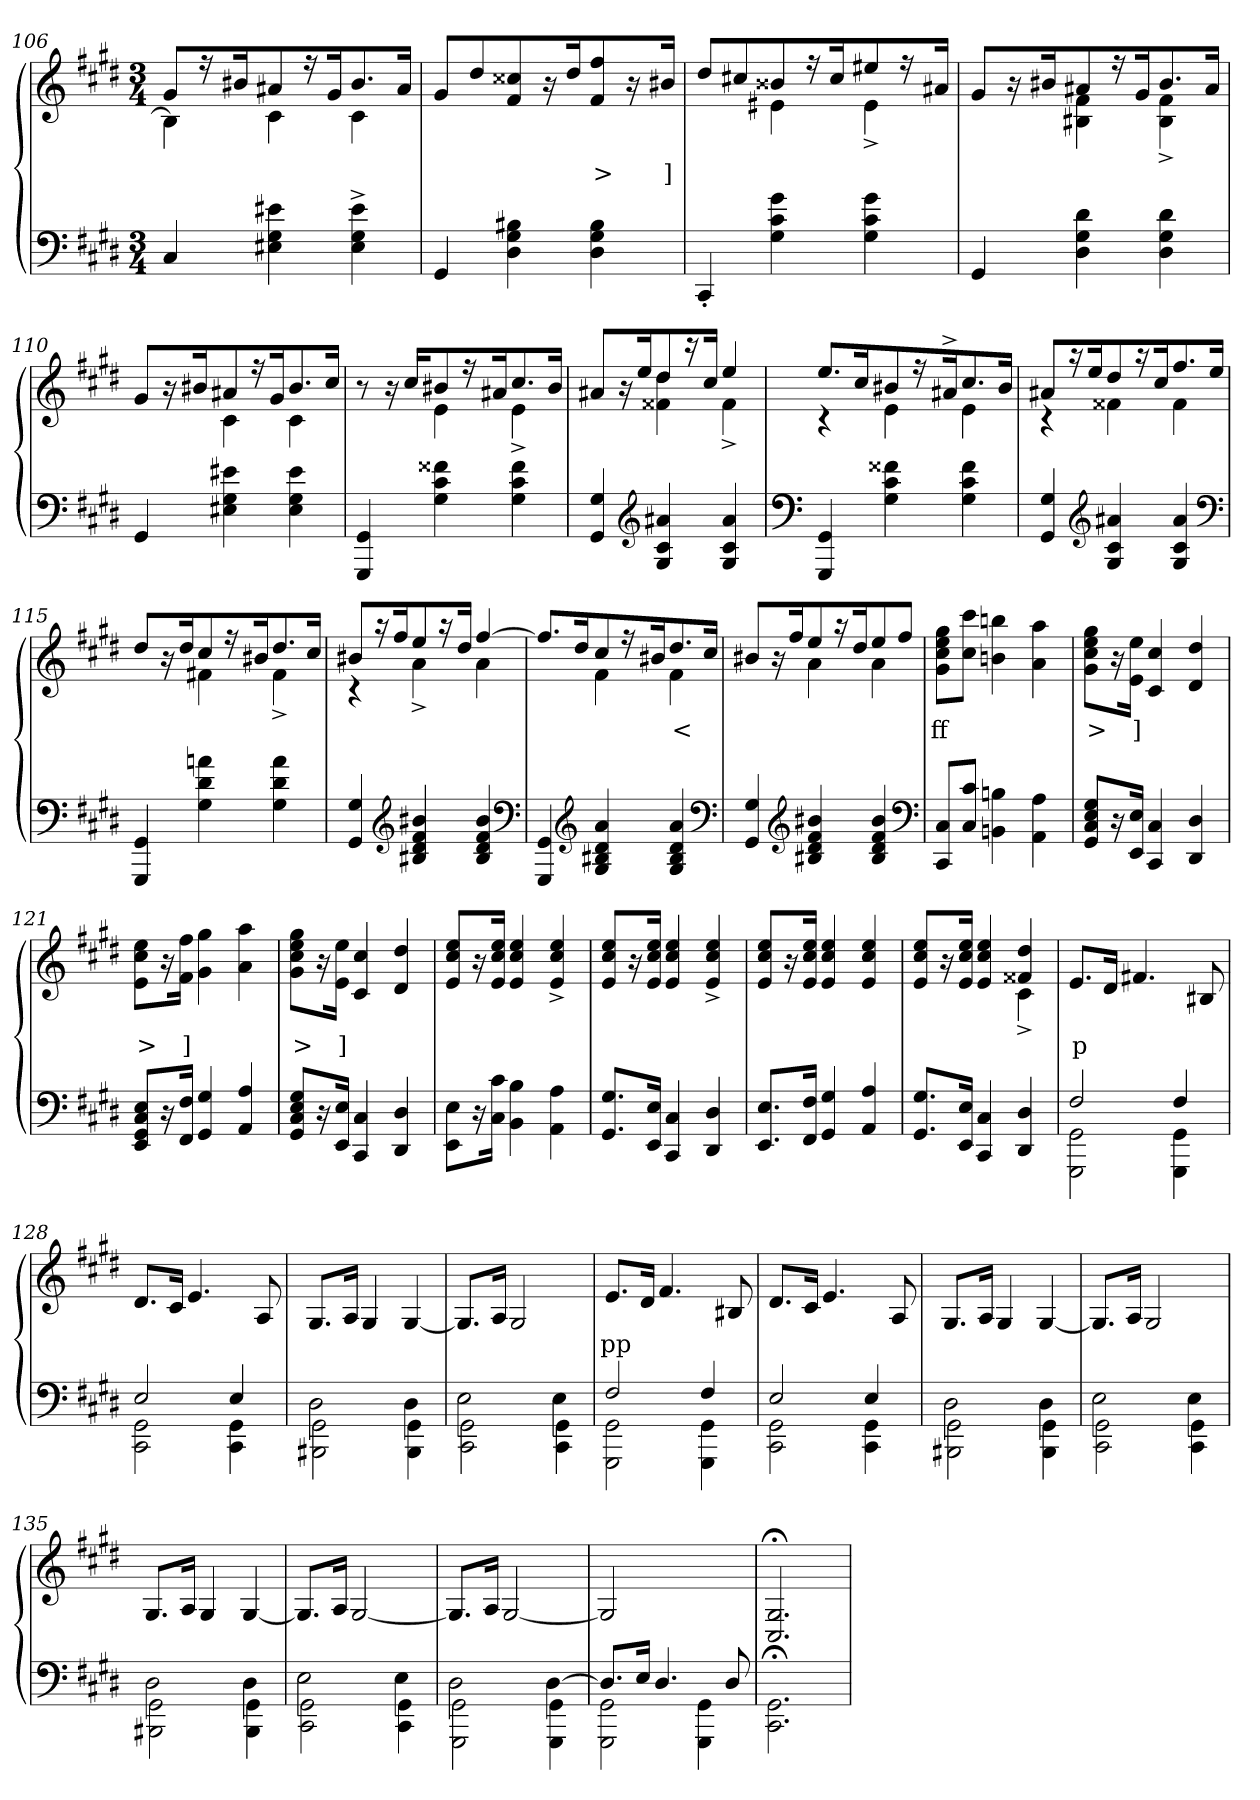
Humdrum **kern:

**kern	**kern	**text
*part2	*part1	*part1
*staff2	*staff1	*staff1
*clefF4	*clefG2	*
*k[f#c#g#d#]	*k[f#c#g#d#]	*
*c#:	*c#:	*
*M3/4	*M3/4	*
=106	=106	=106
*	*^	*
4C#	8g#L	4B#]	.
.	16r	.	.
.	16b#X	.	.
4e#X 4G# 4E#X	8a#X	4c#	.
.	16r	.	.
.	16g#	.	.
4e#^> 4G#^> 4E#^>	8.b#	4c#	.
.	16a#Jk	.	.
*	*v	*v	*
=107	=107	=107
4GG#	8g#/L	.
.	8dd#	.
4B#X 4G# 4D#	8cc##X 8f#	.
.	16r	.
.	16dd#	.
4B# 4G# 4D#	8ff# 8f#	>
.	16r	.
.	16b#XJk	]
=108	=108	=108
*	*^	*
4CC#'>	8dd#L	4ryy	.
.	8cc#X	.	.
4g# 4c# 4G#	8b##X	4e#	.
.	16r	.	.
.	16cc#	.	.
4g# 4c# 4G#	8ee#X	4e#^>	.
.	16r	.	.
.	16a#XJk	.	.
=109	=109	=109	=109
4GG#	8g#L	4ryy	.
.	16r	.	.
.	16b#X	.	.
4d# 4G# 4D#	8a#X	4f# 4B#	.
.	16r	.	.
.	16g#	.	.
4d# 4G# 4D#	8.b#	4f#^> 4B#^>	.
.	16a#Jk	.	.
=110	=110	=110	=110
4GG#	8g#L	4ryy	.
.	16r	.	.
.	16b#X	.	.
4e#X 4G# 4E#X	8a#X	4c#	.
.	16r	.	.
.	16g#	.	.
4e# 4G# 4E#	8.b#	4c#	.
.	16cc#Jk	.	.
=111	=111	=111	=111
4GG# 4GGG#	8r	4ryy	.
.	16r	.	.
.	16cc#KL	.	.
4f##X 4c# 4G#	8b#X	4e	.
.	16r	.	.
.	16a#X	.	.
4f## 4c# 4G#	8.cc#	4e^>	.
.	16b#Jk	.	.
=112	=112	=112	=112
4G# 4GG#	8a#XL	4ryy	.
.	16r	.	.
.	16ee	.	.
*clefG2	*	*	*
4a#X 4c# 4G#	8dd#	4dd# 4f##X	.
.	16r	.	.
.	16cc#Jk	.	.
4a# 4c# 4G#	4ee	4f##^>	.
=113	=113	=113	=113
*clefF4	*	*	*
4GG# 4GGG#	8.eeL	4r	.
.	16cc#	.	.
4f##X 4c# 4G#	8b#X	4e	.
.	16r	.	.
.	16a#X^>	.	.
4f## 4c# 4G#	8.cc#	4e	.
.	16b#Jk	.	.
=114	=114	=114	=114
4G# 4GG#	8a#XL	4r	.
.	16r	.	.
.	16ee	.	.
*clefG2	*	*	*
4a#X 4c# 4G#	8dd#	4f##X	.
.	16r	.	.
.	16cc#	.	.
4a# 4c# 4G#	8.ff#	4f##	.
.	16eeJk	.	.
*clefF4	*	*	*
=115	=115	=115	=115
4GG# 4GGG#	8dd#L	4ryy	.
.	16r	.	.
.	16dd#	.	.
4an 4d# 4G#	8cc#	4f#X	.
.	16r	.	.
.	16b#X	.	.
4a 4d# 4G#	8.dd#	4f#^>	.
.	16cc#Jk	.	.
=116	=116	=116	=116
4G# 4GG#	8b#XL	4r	.
.	16r	.	.
.	16ff#	.	.
*clefG2	*	*	*
4b#X 4f# 4d# 4B#X	8ee	4a^>	.
.	16r	.	.
.	16dd#Jk	.	.
4b# 4f# 4d# 4B#	[4ff#	4a	.
*clefF4	*	*	*
=117	=117	=117	=117
4GG# 4GGG#	8.ff#L]	4ryy	.
.	16dd#	.	.
*clefG2	*	*	*
4a 4d# 4B#X 4G#	8cc#	4f#	.
.	16r	.	.
.	16b#X	.	.
4a 4d# 4B# 4G#	8.dd#	4f#	<
.	16cc#Jk	.	.
*clefF4	*	*	*
=118	=118	=118	=118
4G# 4GG#	8b#XL	4ryy	.
.	16r	.	.
.	16ff#	.	.
*clefG2	*	*	*
4b#X 4f# 4d# 4B#X	8ee	4a	.
.	16r	.	.
.	16dd#	.	.
4b# 4f# 4d# 4B#	8ee	4a	.
.	8ff#J	.	.
*	*v	*v	*
*clefF4	*	*
=119	=119	=119
8C#/ 8CC#/L	8gg# 8ee 8cc# 8g#L	ff
8c# 8C#J	8ccc# 8cc#J	.
4Bn 4BBn	4bbn 4bn	.
4A 4AA	4aa 4a	.
=120	=120	=120
8G# 8E 8C# 8GG#L	8gg# 8ee 8cc# 8g#L	>
16r	16r	.
16E 16EEJk	16ee 16eJk	]
4C# 4CC#	4cc# 4c#	.
4D# 4DD#	4dd# 4d#	.
=121	=121	=121
8E 8C# 8GG# 8EEL	8ee 8cc# 8eL	>
16r	16r	.
16F# 16FF#Jk	16ff# 16f#Jk	]
4G# 4GG#	4gg# 4g#	.
4A/ 4AA	4aa 4a	.
=122	=122	=122
8G# 8E 8C# 8GG#L	8gg# 8ee 8cc# 8g#L	>
16r	16r	.
16E 16EEJk	16ee 16eJk	]
4C# 4CC#	4cc# 4c#	.
4D# 4DD#	4dd# 4d#	.
=123	=123	=123
8E 8EEL	8ee 8cc# 8eL	.
16r	16r	.
16c# 16C#Jk	16ee 16cc# 16eJk	.
4B 4BB	4ee 4cc# 4e	.
4A 4AA	4ee^> 4cc#^> 4e^>	.
=124	=124	=124
8.G# 8.GG#L	8ee 8cc# 8eL	.
.	16r	.
16E 16EEJk	16ee 16cc# 16eJk	.
4C# 4CC#	4ee 4cc# 4e	.
4D# 4DD#	4ee^> 4cc#^> 4e^>	.
=125	=125	=125
8.E 8.EEL	8ee 8cc# 8eL	.
.	16r	.
16F# 16FF#Jk	16ee 16cc# 16eJk	.
4G# 4GG#	4ee 4cc# 4e	.
4A/ 4AA	4ee 4cc# 4e	.
=126	=126	=126
*	*^	*
8.G# 8.GG#L	8ee 8cc# 8eL	2ryy	.
.	16r	.	.
16E 16EEJk	16ee 16cc# 16eJk	.	.
4C# 4CC#	4ee 4cc# 4e	.	.
4D# 4DD#	4dd# 4f##X	4c#^>	.
*	*v	*v	*
=127	=127	=127
*^	*	*
2F#	2GG# 2GGG#	8.eL	p
.	.	16d#Jk	.
.	.	4.f#X	.
4F#	4GG# 4GGG#	.	.
.	.	8B#X	.
=128	=128	=128	=128
2E	2GG# 2CC#	8.d#L	.
.	.	16c#Jk	.
.	.	4.e	.
4E	4GG# 4CC#	.	.
.	.	8A/	.
=129	=129	=129	=129
2D#\	2GG#\ 2BBB#X	8.G#L	.
.	.	16AJk	.
.	.	4G#/	.
4D#\	4GG#\ 4BBB#	[4G#/	.
=130	=130	=130	=130
2E\	2GG#\ 2CC#	8.G#L]	.
.	.	16AJk	.
.	.	2G#/	.
4E\	4GG#\ 4CC#	.	.
=131	=131	=131	=131
2F#	2GG# 2GGG#	8.eL	pp
.	.	16d#Jk	.
.	.	4.f#	.
4F#	4GG# 4GGG#	.	.
.	.	8B#X/	.
=132	=132	=132	=132
2E	2GG# 2CC#	8.d#L	.
.	.	16c#Jk	.
.	.	4.e	.
4E	4GG# 4CC#	.	.
.	.	8A/	.
=133	=133	=133	=133
2D#\	2GG#\ 2BBB#X	8.G#L	.
.	.	16AJk	.
.	.	4G#/	.
4D#\	4GG#\ 4BBB#	[4G#/	.
=134	=134	=134	=134
2E\	2GG#\ 2CC#	8.G#L]	.
.	.	16AJk	.
.	.	2G#/	.
4E\	4GG#\ 4CC#	.	.
=135	=135	=135	=135
2D#\	2GG#\ 2BBB#X	8.G#L	.
.	.	16AJk	.
.	.	4G#/	.
4D#\	4GG#\ 4BBB#	[4G#/	.
=136	=136	=136	=136
2E\	2GG#\ 2CC#	8.G#L]	.
.	.	16AJk	.
.	.	[2G#/	.
4E\	4GG#\ 4CC#	.	.
=137	=137	=137	=137
2D#\	2GG#\ 2GGG#	8.G#L]	.
.	.	16AJk	.
.	.	[2G#/	.
[4D#\	4GG#\ 4GGG#	.	.
=138	=138	=138	=138
8.D#L]	2GG# 2GGG#	2G#/]	.
16EJk	.	.	.
4.D#	.	.	.
.	4GG#\ 4GGG#	4ryy	.
8D#	.	.	.
*v	*v	*	*
=139	=139	=139
2.GG#\;< 2.CC#;<	2.G#/;< 2.C#;<	.
=	=	=
*-	*-	*-
